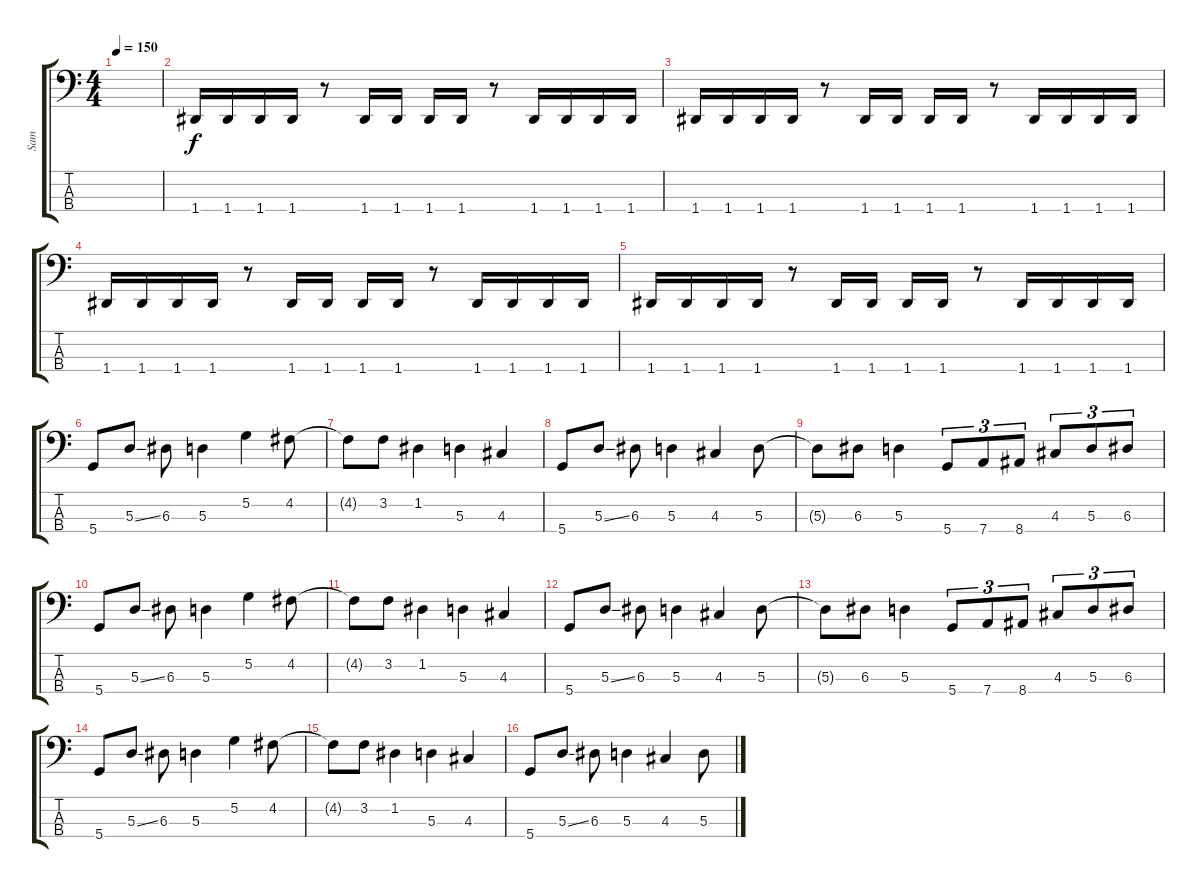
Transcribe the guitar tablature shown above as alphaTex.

\track ("Sam" "Sam") {instrument slapbass1}
\staff {score tabs}
\tuning (G2 D2 A1 D1) {hide}
\ts (4 4)
\tempo 150
\clef f4
\ks c
|
1.4.16 1.4.16 1.4.16 1.4.16 r.8 1.4.16 1.4.16 1.4.16 1.4.16 r.8 1.4.16 1.4.16 1.4.16 1.4.16 |
1.4.16 1.4.16 1.4.16 1.4.16 r.8 1.4.16 1.4.16 1.4.16 1.4.16 r.8 1.4.16 1.4.16 1.4.16 1.4.16 |
1.4.16 1.4.16 1.4.16 1.4.16 r.8 1.4.16 1.4.16 1.4.16 1.4.16 r.8 1.4.16 1.4.16 1.4.16 1.4.16 |
1.4.16 1.4.16 1.4.16 1.4.16 r.8 1.4.16 1.4.16 1.4.16 1.4.16 r.8 1.4.16 1.4.16 1.4.16 1.4.16 |
5.4.8 5.3{ss}.8 6.3.8 5.3.4 5.2.4 4.2.8 |
4.2{t}.8 3.2.8 1.2.4 5.3.4 4.3.4 |
5.4.8 5.3{ss}.8 6.3.8 5.3.4 4.3.4 5.3.8 |
5.3{t}.8 6.3.8 5.3.4 5.4.8{tu (3 2)} 7.4.8{tu (3 2)} 8.4.8{tu (3 2)} 4.3.8{tu (3 2)} 5.3.8{tu (3 2)} 6.3.8{tu (3 2)} |
5.4.8 5.3{ss}.8 6.3.8 5.3.4 5.2.4 4.2.8 |
4.2{t}.8 3.2.8 1.2.4 5.3.4 4.3.4 |
5.4.8 5.3{ss}.8 6.3.8 5.3.4 4.3.4 5.3.8 |
5.3{t}.8 6.3.8 5.3.4 5.4.8{tu (3 2)} 7.4.8{tu (3 2)} 8.4.8{tu (3 2)} 4.3.8{tu (3 2)} 5.3.8{tu (3 2)} 6.3.8{tu (3 2)} |
5.4.8 5.3{ss}.8 6.3.8 5.3.4 5.2.4 4.2.8 |
4.2{t}.8 3.2.8 1.2.4 5.3.4 4.3.4 |
5.4.8 5.3{ss}.8 6.3.8 5.3.4 4.3.4 5.3.8
